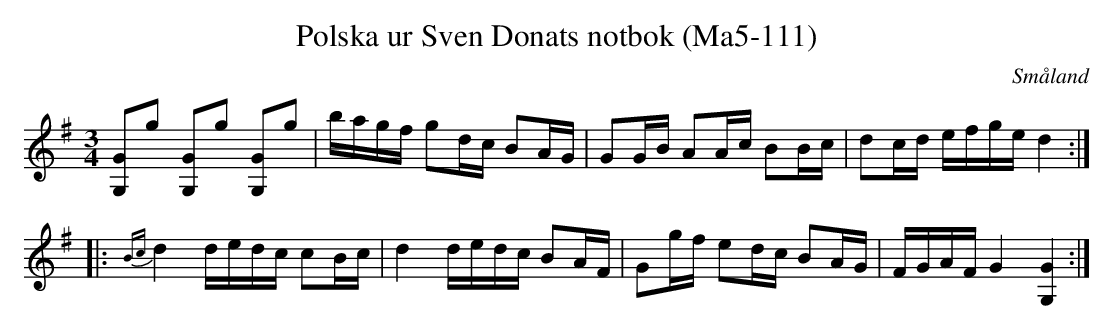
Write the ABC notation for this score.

X:1
T:Polska ur Sven Donats notbok (Ma5-111)
O:Småland
M:3/4
L:1/8
K:G
[G,G]g [G,G]g [G,G]g|b/a/g/f/ gd/c/ BA/G/|GG/B/ AA/c/ BB/c/|dc/d/ e/f/g/e/ d2:|
|:{Bc}d2 d/e/d/c/ cB/c/|d2 d/e/d/c/ BA/F/|Gg/f/ ed/c/ BA/G/|F/G/A/F/ G2 [GG,]2:|
